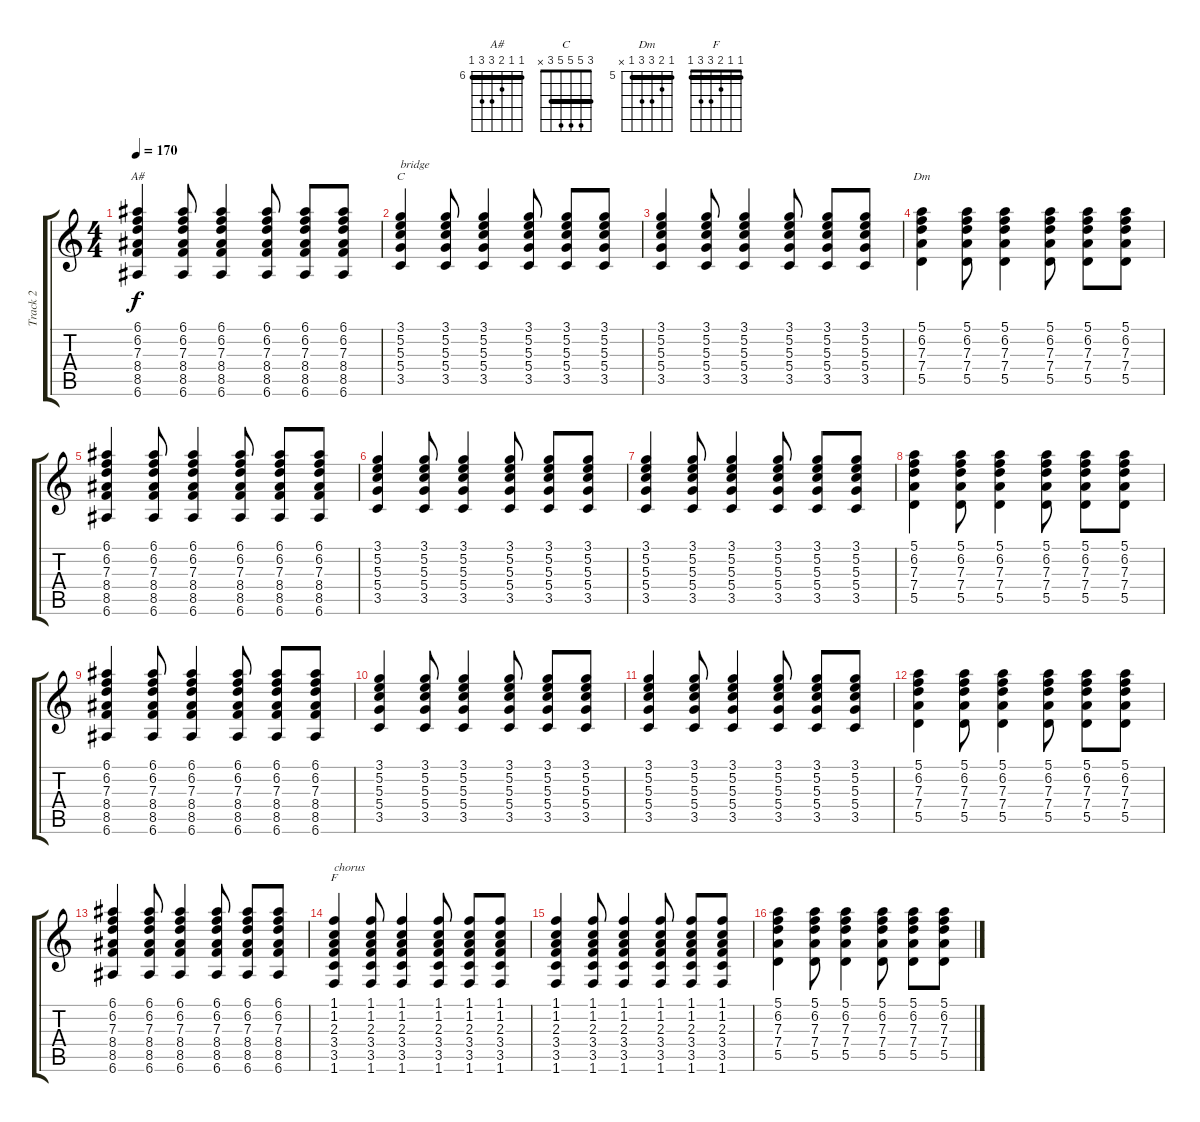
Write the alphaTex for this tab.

\track ("Track 2" "Track 2") {instrument distortionguitar}
\staff {score tabs}
\tuning (E4 B3 G3 D3 A2 E2) {hide}
\chord ("A#" 6 6 7 8 8 6) {firstfret 6 barre 6}
\chord ("C" 3 5 5 5 3 x) {barre 3}
\chord ("Dm" 5 6 7 7 5 x) {firstfret 5 barre 5}
\chord ("F" 1 1 2 3 3 1) {barre 1}
\ts (4 4)
\tempo 170
\clef g2
\ks c
(6.1 6.2 7.3 8.4 8.5 6.6).4{ch "A#" dy f} (6.1 6.2 7.3 8.4 8.5 6.6).8 (6.1 6.2 7.3 8.4 8.5 6.6).4 (6.1 6.2 7.3 8.4 8.5 6.6).8 (6.1 6.2 7.3 8.4 8.5 6.6).8 (6.1 6.2 7.3 8.4 8.5 6.6).8 |
(3.1 5.2 5.3 5.4 3.5).4{ch "C" txt "bridge"} (3.1 5.2 5.3 5.4 3.5).8 (3.1 5.2 5.3 5.4 3.5).4 (3.1 5.2 5.3 5.4 3.5).8 (3.1 5.2 5.3 5.4 3.5).8 (3.1 5.2 5.3 5.4 3.5).8 |
(3.1 5.2 5.3 5.4 3.5).4 (3.1 5.2 5.3 5.4 3.5).8 (3.1 5.2 5.3 5.4 3.5).4 (3.1 5.2 5.3 5.4 3.5).8 (3.1 5.2 5.3 5.4 3.5).8 (3.1 5.2 5.3 5.4 3.5).8 |
(5.1 6.2 7.3 7.4 5.5).4{ch "Dm"} (5.1 6.2 7.3 7.4 5.5).8 (5.1 6.2 7.3 7.4 5.5).4 (5.1 6.2 7.3 7.4 5.5).8 (5.1 6.2 7.3 7.4 5.5).8 (5.1 6.2 7.3 7.4 5.5).8 |
(6.1 6.2 7.3 8.4 8.5 6.6).4 (6.1 6.2 7.3 8.4 8.5 6.6).8 (6.1 6.2 7.3 8.4 8.5 6.6).4 (6.1 6.2 7.3 8.4 8.5 6.6).8 (6.1 6.2 7.3 8.4 8.5 6.6).8 (6.1 6.2 7.3 8.4 8.5 6.6).8 |
(3.1 5.2 5.3 5.4 3.5).4 (3.1 5.2 5.3 5.4 3.5).8 (3.1 5.2 5.3 5.4 3.5).4 (3.1 5.2 5.3 5.4 3.5).8 (3.1 5.2 5.3 5.4 3.5).8 (3.1 5.2 5.3 5.4 3.5).8 |
(3.1 5.2 5.3 5.4 3.5).4 (3.1 5.2 5.3 5.4 3.5).8 (3.1 5.2 5.3 5.4 3.5).4 (3.1 5.2 5.3 5.4 3.5).8 (3.1 5.2 5.3 5.4 3.5).8 (3.1 5.2 5.3 5.4 3.5).8 |
(5.1 6.2 7.3 7.4 5.5).4 (5.1 6.2 7.3 7.4 5.5).8 (5.1 6.2 7.3 7.4 5.5).4 (5.1 6.2 7.3 7.4 5.5).8 (5.1 6.2 7.3 7.4 5.5).8 (5.1 6.2 7.3 7.4 5.5).8 |
(6.1 6.2 7.3 8.4 8.5 6.6).4 (6.1 6.2 7.3 8.4 8.5 6.6).8 (6.1 6.2 7.3 8.4 8.5 6.6).4 (6.1 6.2 7.3 8.4 8.5 6.6).8 (6.1 6.2 7.3 8.4 8.5 6.6).8 (6.1 6.2 7.3 8.4 8.5 6.6).8 |
(3.1 5.2 5.3 5.4 3.5).4 (3.1 5.2 5.3 5.4 3.5).8 (3.1 5.2 5.3 5.4 3.5).4 (3.1 5.2 5.3 5.4 3.5).8 (3.1 5.2 5.3 5.4 3.5).8 (3.1 5.2 5.3 5.4 3.5).8 |
(3.1 5.2 5.3 5.4 3.5).4 (3.1 5.2 5.3 5.4 3.5).8 (3.1 5.2 5.3 5.4 3.5).4 (3.1 5.2 5.3 5.4 3.5).8 (3.1 5.2 5.3 5.4 3.5).8 (3.1 5.2 5.3 5.4 3.5).8 |
(5.1 6.2 7.3 7.4 5.5).4 (5.1 6.2 7.3 7.4 5.5).8 (5.1 6.2 7.3 7.4 5.5).4 (5.1 6.2 7.3 7.4 5.5).8 (5.1 6.2 7.3 7.4 5.5).8 (5.1 6.2 7.3 7.4 5.5).8 |
(6.1 6.2 7.3 8.4 8.5 6.6).4 (6.1 6.2 7.3 8.4 8.5 6.6).8 (6.1 6.2 7.3 8.4 8.5 6.6).4 (6.1 6.2 7.3 8.4 8.5 6.6).8 (6.1 6.2 7.3 8.4 8.5 6.6).8 (6.1 6.2 7.3 8.4 8.5 6.6).8 |
(1.1 1.2 2.3 3.4 3.5 1.6).4{ch "F" txt "chorus"} (1.1 1.2 2.3 3.4 3.5 1.6).8 (1.1 1.2 2.3 3.4 3.5 1.6).4 (1.1 1.2 2.3 3.4 3.5 1.6).8 (1.1 1.2 2.3 3.4 3.5 1.6).8 (1.1 1.2 2.3 3.4 3.5 1.6).8 |
(1.1 1.2 2.3 3.4 3.5 1.6).4 (1.1 1.2 2.3 3.4 3.5 1.6).8 (1.1 1.2 2.3 3.4 3.5 1.6).4 (1.1 1.2 2.3 3.4 3.5 1.6).8 (1.1 1.2 2.3 3.4 3.5 1.6).8 (1.1 1.2 2.3 3.4 3.5 1.6).8 |
(5.1 6.2 7.3 7.4 5.5).4 (5.1 6.2 7.3 7.4 5.5).8 (5.1 6.2 7.3 7.4 5.5).4 (5.1 6.2 7.3 7.4 5.5).8 (5.1 6.2 7.3 7.4 5.5).8 (5.1 6.2 7.3 7.4 5.5).8
